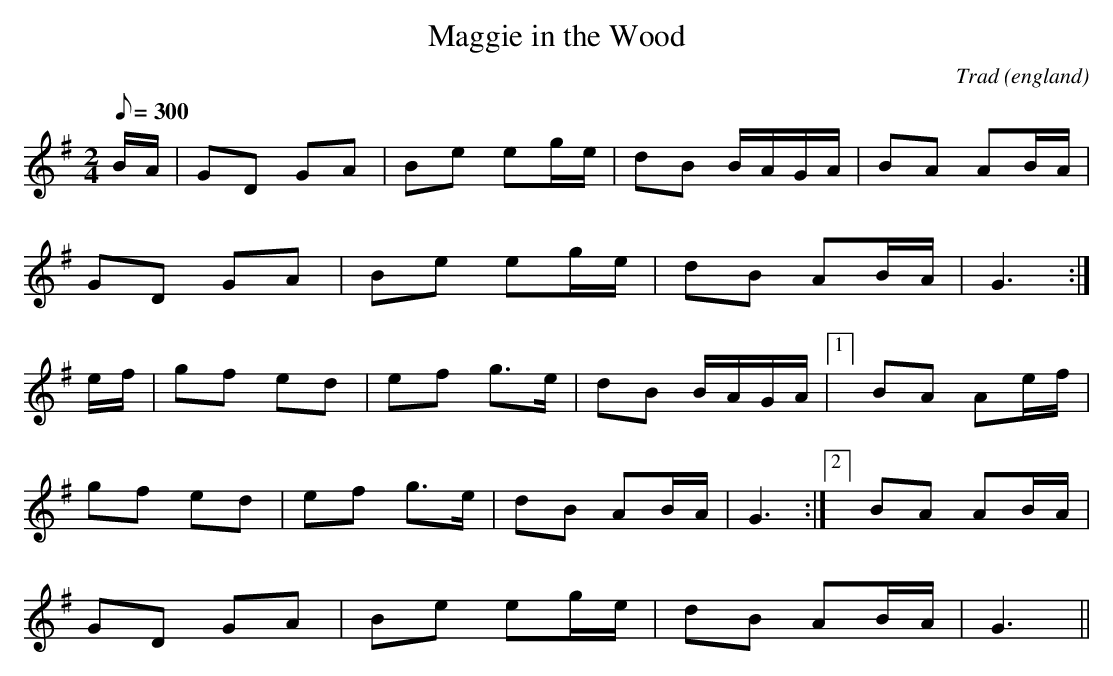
X:1
T:Maggie in the Wood
O:england
M:2/4
L:1/8
Q:300
C:Trad
K:G
B/2A/2|GD GA|Be eg/2e/2|dB B/2A/2G/2A/2|BA AB/2A/2|
GD GA|Be eg/2e/2|dB AB/2A/2|G3:|
e/2f/2|gf ed|ef g>e|dB B/2A/2G/2A/2|1]BA Ae/2f/2|
gf ed|ef g>e|dB AB/2A/2|G3:|2] BA AB/2A/2|
GD GA|Be eg/2e/2|dB AB/2A/2|G3||
